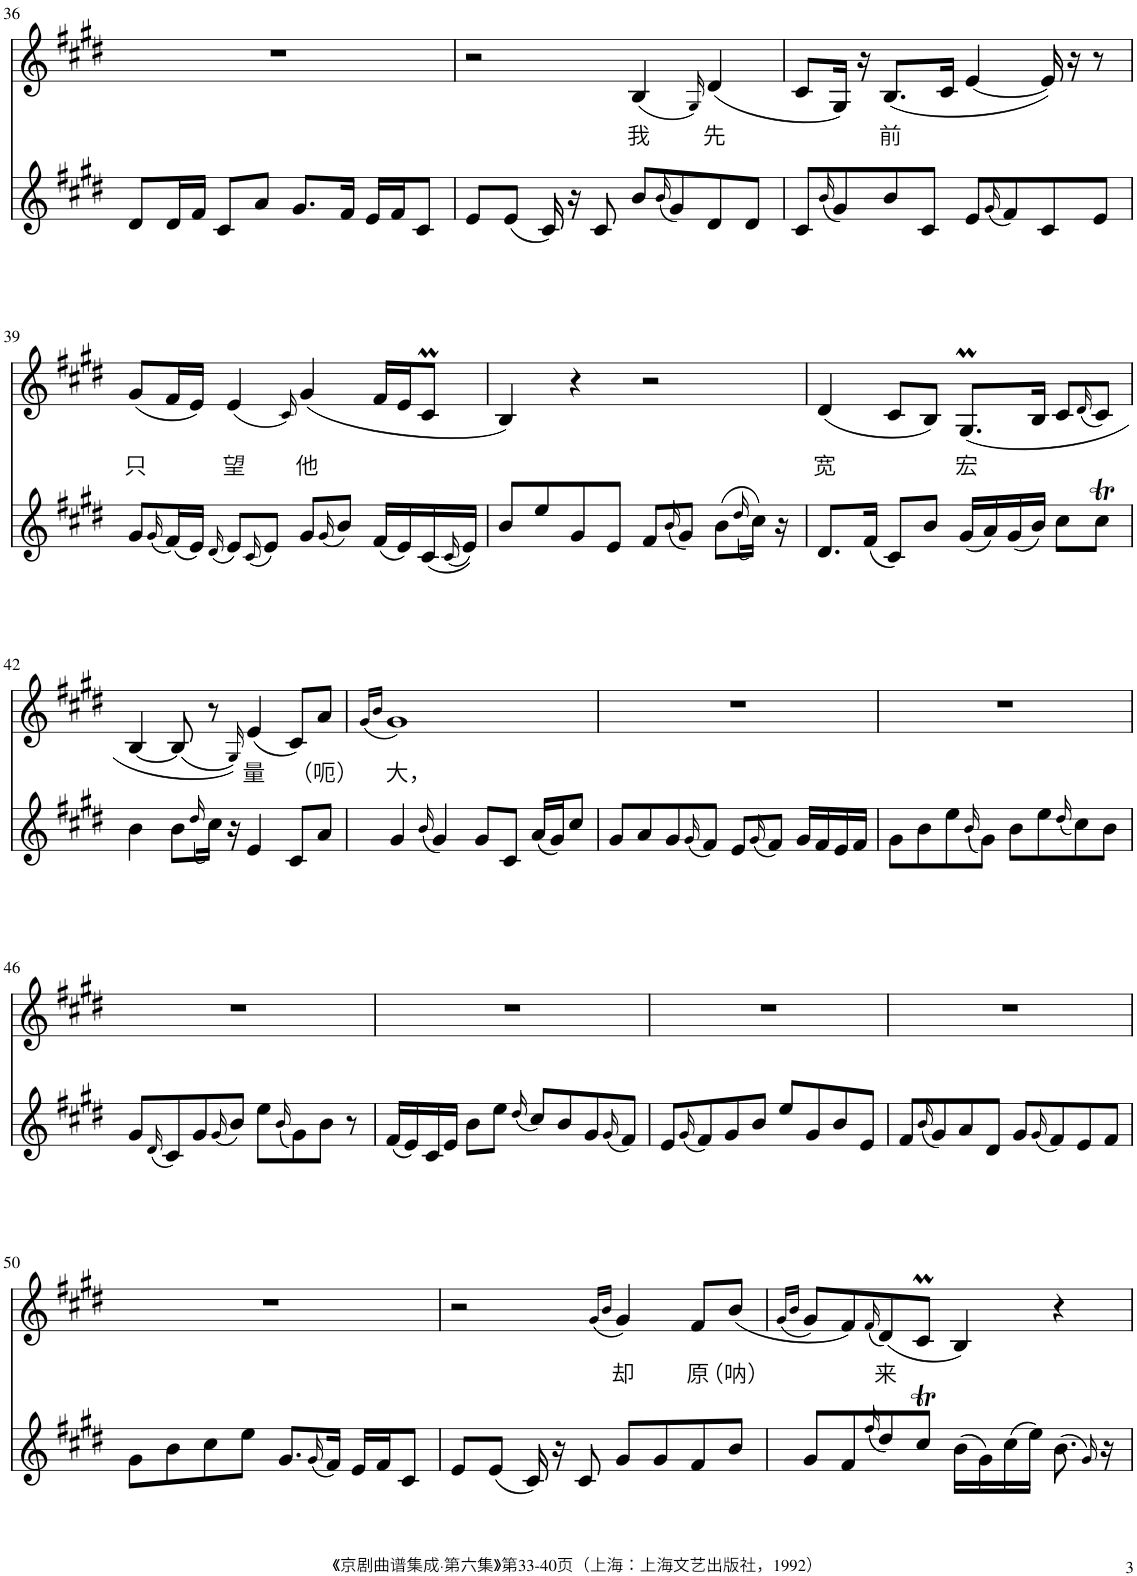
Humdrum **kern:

**kern	**kern	**text
*part2	*part1	*part1
*staff2	*staff1	*staff1
*I"Piano	*I"Piano	*
*I'Pno	*I'Pno	*
!!LO:PB:g=z
*clefG2	*clefG2	*
*k[f#c#g#d#]	*k[f#c#g#d#]	*
*M4/4	*M4/4	*
=36	=36	=36
8d#/L	1r	.
16d#/L	.	.
16f#/JJ	.	.
8c#/L	.	.
8a/J	.	.
8.g#/L	.	.
16f#/Jk	.	.
16e/LL	.	.
16f#/J	.	.
8c#/J	.	.
=37	=37	=37
8e/L	2r	.
(8e/J	.	.
16c#/)	.	.
16r	.	.
8c#/	.	.
!	!	!LO:LY:b
8b/L	(4B/	我
(16qb/	.	.
8g#/)	.	.
.	16qG#/)	.
!	!	!LO:LY:b
8d#/	(4d#/	先
8d#/J	.	.
=38	=38	=38
8c#/L	8c#/L	.
(16qb/	.	.
8g#/)	16G#/Jk)	.
.	16r	.
!	!	!LO:LY:b
8b/	(8.B/L	前
8c#/J	.	.
.	16c#/Jk	.
8e/L	[4e/	.
(16qg#/	.	.
8f#/)	.	.
8c#/	16e/])	.
.	16r	.
8e/J	8r	.
!!LO:LB:g=z
=39	=39	=39
!	!	!LO:LY:b
8g#/L	(8g#/L	只
(16qg#/	.	.
(16f#/L)	16f#/L	.
16e/JJ)	16e/JJ)	.
(16qd#/	.	.
!	!	!LO:LY:b
8e/L)	(4e/	望
(16qc#/	.	.
8e/J)	.	.
.	16qc#/)	.
!	!	!LO:LY:b
8g#/L	(4g#/	他
(16qg#/	.	.
8b/J)	.	.
(16f#/LL	16f#/LL	.
16e/)	16e/J	.
(16c#/	8c#M/J	.
(16qc#/	.	.
16e/JJ))	.	.
=40	=40	=40
8b/L	4B/)	.
8ee/	.	.
8g#/	4r	.
8e/J	.	.
8f#/L	2r	.
(16qb/	.	.
8g#/J)	.	.
(8b\L	.	.
(16qdd#/	.	.
16cc#\Jk))	.	.
16r	.	.
=41	=41	=41
!	!	!LO:LY:b
8.d#/L	(4d#/	宽
(16f#/Jk	.	.
8c#/L)	8c#/L	.
8b/J	8B/J)	.
!	!	!LO:LY:b
(16g#/LL	(8.G#m/L	宏
16a/)	.	.
(16g#/	.	.
16b/JJ)	16B/Jk	.
8cc#\L	8c#/L	.
.	(16qd#/	.
8cc#T\J	8c#/J)	.
!!LO:LB:g=z
=42	=42	=42
4b\	[4B/	.
8b\L	(8B/]	.
(16qdd#/	.	.
16cc#\Jk)	8r	.
16r	.	.
.	16qG#/))	.
!	!	!LO:LY:b
4e/	(4e/	量
8c#/L	8c#/L)	.
!	!	!LO:LY:b
8a/J	8a/J	（呃）
=43	=43	=43
.	(16qg#/LL	.
.	16qb/JJ	.
!	!	!LO:LY:b
4g#/	1g#)	大，
(16qb/	.	.
4g#/)	.	.
8g#/L	.	.
8c#/J	.	.
(16a/LL	.	.
16g#/J)	.	.
8cc#/J	.	.
=44	=44	=44
8g#/L	1r	.
8a/	.	.
8g#/	.	.
(16qg#/	.	.
8f#/J)	.	.
8e/L	.	.
(16qg#/	.	.
8f#/J)	.	.
16g#/LL	.	.
16f#/	.	.
16e/	.	.
16f#/JJ	.	.
=45	=45	=45
8g#\L	1r	.
8b\	.	.
8ee\	.	.
(16qb/	.	.
8g#\J)	.	.
8b\L	.	.
8ee\	.	.
(16qdd#/	.	.
8cc#\)	.	.
8b\J	.	.
!!LO:LB:g=z
=46	=46	=46
8g#/L	1r	.
(16qd#/	.	.
8c#/)	.	.
8g#/	.	.
(16qg#/	.	.
8b/J)	.	.
8ee\L	.	.
(16qb/	.	.
8g#\)	.	.
8b\J	.	.
8r	.	.
=47	=47	=47
(16f#/LL	1r	.
16e/)	.	.
16c#/	.	.
16e/JJ	.	.
8b\L	.	.
8ee\J	.	.
(16qdd#/	.	.
8cc#/L)	.	.
8b/	.	.
8g#/	.	.
(16qg#/	.	.
8f#/J)	.	.
=48	=48	=48
8e/L	1r	.
(16qg#/	.	.
8f#/)	.	.
8g#/	.	.
8b/J	.	.
8ee/L	.	.
8g#/	.	.
8b/	.	.
8e/J	.	.
=49	=49	=49
8f#/L	1r	.
(16qb/	.	.
8g#/)	.	.
8a/	.	.
8d#/J	.	.
8g#/L	.	.
(16qg#/	.	.
8f#/)	.	.
8e/	.	.
8f#/J	.	.
!!LO:LB:g=z
=50	=50	=50
8g#\L	1r	.
8b\	.	.
8cc#\	.	.
8ee\J	.	.
8.g#/L	.	.
(16qg#/	.	.
16f#/Jk)	.	.
16e/LL	.	.
16f#/J	.	.
8c#/J	.	.
=51	=51	=51
8e/L	2r	.
(8e/J	.	.
16c#/)	.	.
16r	.	.
8c#/	.	.
.	(16qg#/LL	.
.	16qb/JJ	.
!	!	!LO:LY:b
8g#/L	4g#/)	却
8g#/	.	.
!	!	!LO:LY:b
8f#/	8f#/L	原
!	!	!LO:LY:b
8b/J	(8b/J	（呐）
=52	=52	=52
.	(16qg#/LL	.
.	16qb/JJ	.
8g#/L	8g#/L)	.
8f#/	8f#/)	.
(16qff#/	(16qf#/	.
!	!	!LO:LY:b
8dd#/)	(8d#/)	来
8cc#T/J	8c#M/J	.
(16b\LL	4B/)	.
16g#\)	.	.
(16cc#\	.	.
16ee\JJ)	.	.
(8.b\	4r	.
16qg#/)	.	.
16r	.	.
=	=	=
*-	*-	*-
